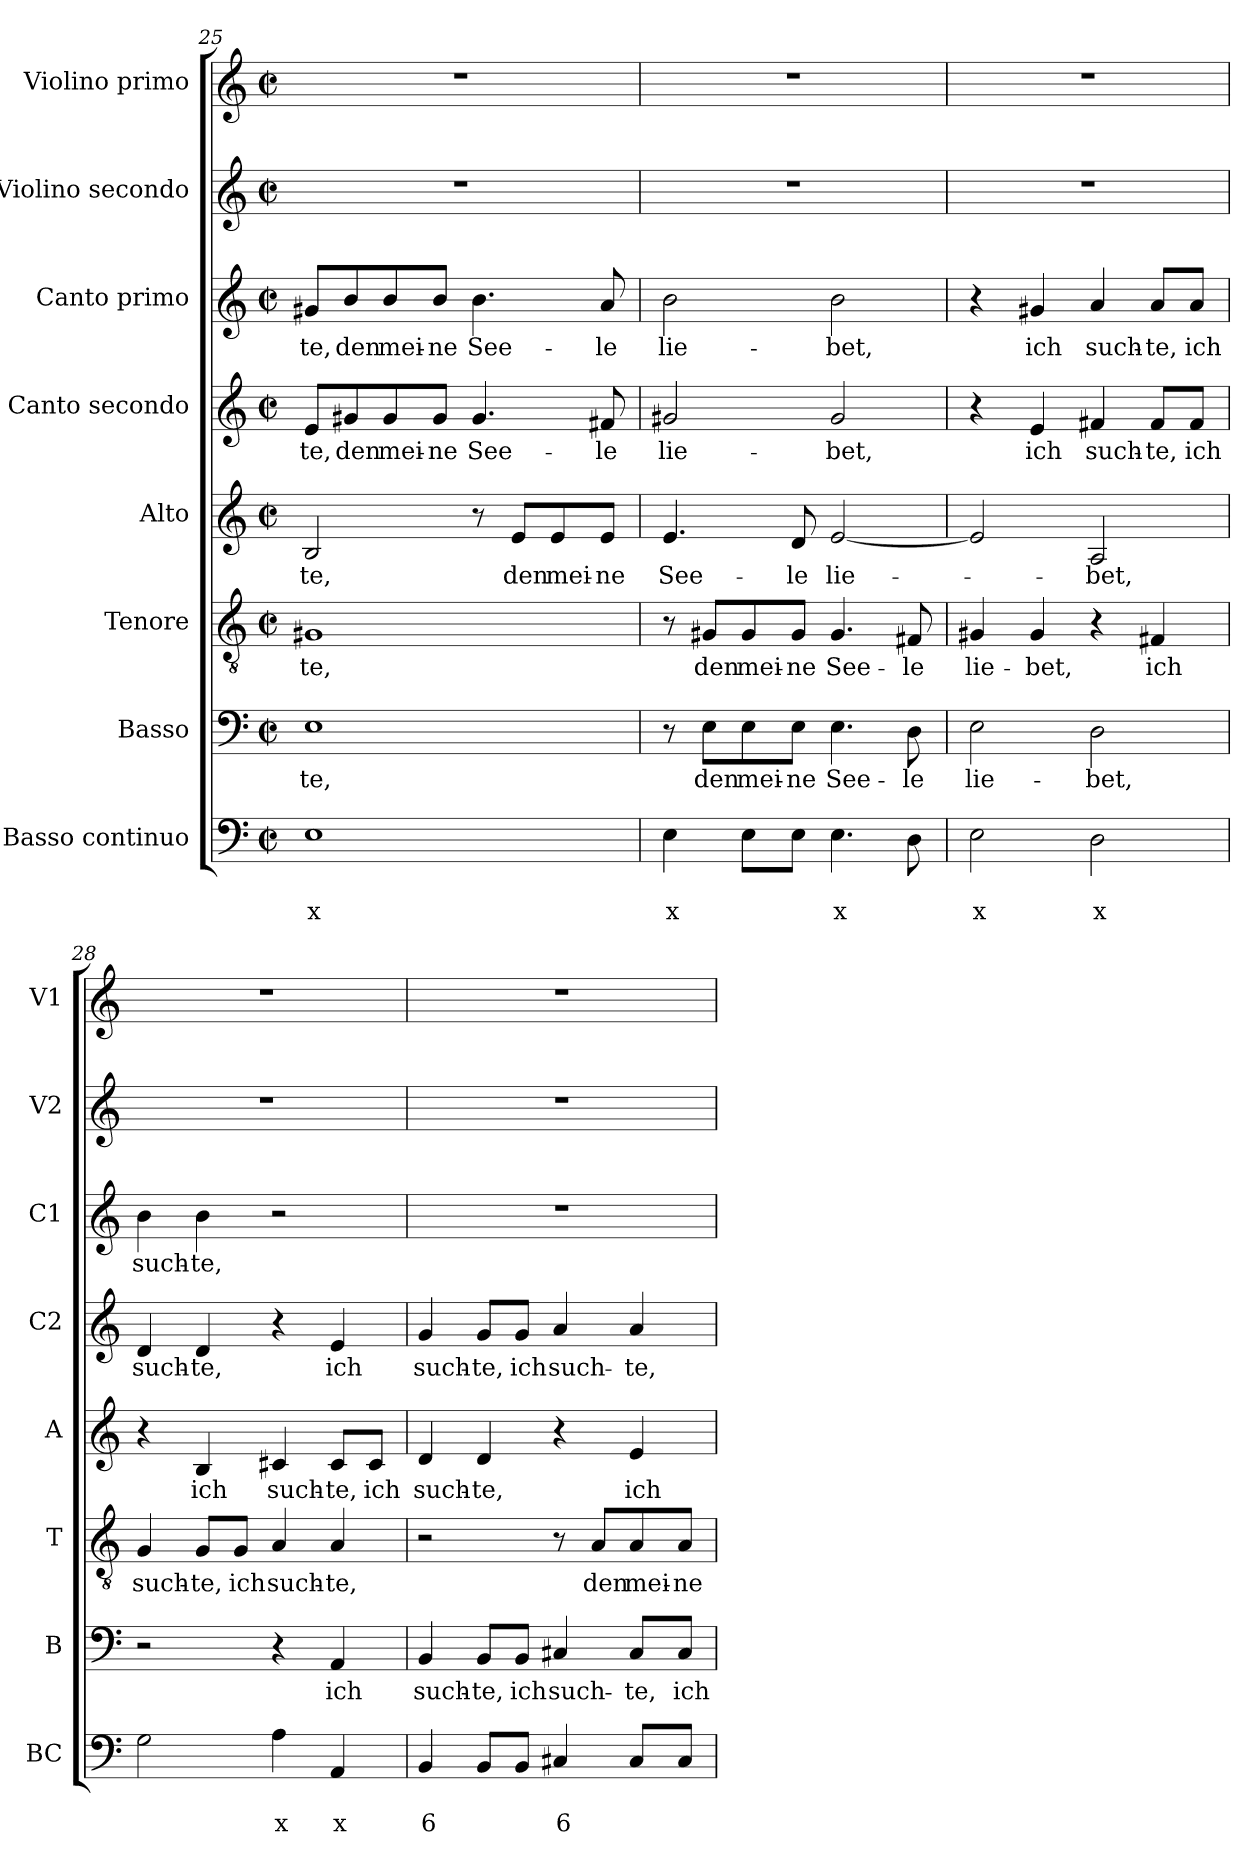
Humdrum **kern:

**kern	**text	**text	**kern	**text	**kern	**text	**kern	**text	**kern	**text	**kern	**text	**kern	**kern
*part8	*part8	*part8	*part7	*part7	*part6	*part6	*part5	*part5	*part4	*part4	*part3	*part3	*part2	*part1
*staff8	*staff8	*staff8	*staff7	*staff7	*staff6	*staff6	*staff5	*staff5	*staff4	*staff4	*staff3	*staff3	*staff2	*staff1
*I"Basso continuo	*	*	*I"Basso	*	*I"Tenore	*	*I"Alto	*	*I"Canto secondo	*	*I"Canto primo	*	*I"Violino secondo	*I"Violino primo
*I'BC	*	*	*I'B	*	*I'T	*	*I'A	*	*I'C2	*	*I'C1	*	*I'V2	*I'V1
*clefF4	*	*	*clefF4	*	*clefGv2	*	*clefG2	*	*clefG2	*	*clefG2	*	*clefG2	*clefG2
*k[]	*	*	*k[]	*	*k[]	*	*k[]	*	*k[]	*	*k[]	*	*k[]	*k[]
*C:	*	*	*C:	*	*C:	*	*C:	*	*C:	*	*C:	*	*C:	*C:
*M2/2	*	*	*M2/2	*	*M2/2	*	*M2/2	*	*M2/2	*	*M2/2	*	*M2/2	*M2/2
*met(c|)	*	*	*met(c|)	*	*met(c|)	*	*met(c|)	*	*met(c|)	*	*met(c|)	*	*met(c|)	*met(c|)
=25	=25	=25	=25	=25	=25	=25	=25	=25	=25	=25	=25	=25	=25	=25
!	!	!LO:LY:b	!	!LO:LY:b	!	!LO:LY:b	!	!LO:LY:b	!	!LO:LY:b	!	!LO:LY:b	!	!
1E	.	x	1E	-te,	1G#X	-te,	2B/	-te,	8e/L	-te,	8g#X/L	-te,	1r	1r
!	!	!	!	!	!	!	!	!	!	!LO:LY:b	!	!LO:LY:b	!	!
.	.	.	.	.	.	.	.	.	8g#X/	den	8b/	den	.	.
!	!	!	!	!	!	!	!	!	!	!LO:LY:b	!	!LO:LY:b	!	!
.	.	.	.	.	.	.	.	.	8g#/	mei-	8b/	mei-	.	.
!	!	!	!	!	!	!	!	!	!	!LO:LY:b	!	!LO:LY:b	!	!
.	.	.	.	.	.	.	.	.	8g#/J	-ne	8b/J	-ne	.	.
!	!	!	!	!	!	!	!	!	!	!LO:LY:b	!	!LO:LY:b	!	!
.	.	.	.	.	.	.	8r	.	4.g#/	See-	4.b\	See-	.	.
!	!	!	!	!	!	!	!	!LO:LY:b	!	!	!	!	!	!
.	.	.	.	.	.	.	8e/L	den	.	.	.	.	.	.
!	!	!	!	!	!	!	!	!LO:LY:b	!	!	!	!	!	!
.	.	.	.	.	.	.	8e/	mei-	.	.	.	.	.	.
!	!	!	!	!	!	!	!	!LO:LY:b	!	!LO:LY:b	!	!LO:LY:b	!	!
.	.	.	.	.	.	.	8e/J	-ne	8f#X/	-le	8a/	-le	.	.
=26	=26	=26	=26	=26	=26	=26	=26	=26	=26	=26	=26	=26	=26	=26
!	!	!LO:LY:b	!	!	!	!	!	!LO:LY:b	!	!LO:LY:b	!	!LO:LY:b	!	!
4E\	.	x	8r	.	8r	.	4.e/	See-	2g#X/	lie-	2b\	lie-	1r	1r
!	!	!	!	!LO:LY:b	!	!LO:LY:b	!	!	!	!	!	!	!	!
.	.	.	8E\L	den	8G#X/L	den	.	.	.	.	.	.	.	.
!	!	!	!	!LO:LY:b	!	!LO:LY:b	!	!	!	!	!	!	!	!
8E\L	.	.	8E\	mei-	8G#/	mei-	.	.	.	.	.	.	.	.
!	!	!	!	!LO:LY:b	!	!LO:LY:b	!	!LO:LY:b	!	!	!	!	!	!
8E\J	.	.	8E\J	-ne	8G#/J	-ne	8d/	-le	.	.	.	.	.	.
!	!	!LO:LY:b	!	!LO:LY:b	!	!LO:LY:b	!	!LO:LY:b	!	!LO:LY:b	!	!LO:LY:b	!	!
4.E\	.	x	4.E\	See-	4.G#/	See-	[2e/	lie-	2g#/	-bet,	2b\	-bet,	.	.
!	!	!	!	!LO:LY:b	!	!LO:LY:b	!	!	!	!	!	!	!	!
8D\	.	.	8D\	-le	8F#X/	-le	.	.	.	.	.	.	.	.
=27	=27	=27	=27	=27	=27	=27	=27	=27	=27	=27	=27	=27	=27	=27
!	!	!LO:LY:b	!	!LO:LY:b	!	!LO:LY:b	!	!	!	!	!	!	!	!
2E\	.	x	2E\	lie-	4G#X/	lie-	2e/]	.	4r	.	4r	.	1r	1r
!	!	!	!	!	!	!LO:LY:b	!	!	!	!LO:LY:b	!	!LO:LY:b	!	!
.	.	.	.	.	4G#/	-bet,	.	.	4e/	ich	4g#X/	ich	.	.
!	!	!LO:LY:b	!	!LO:LY:b	!	!	!	!LO:LY:b	!	!LO:LY:b	!	!LO:LY:b	!	!
2D\	.	x	2D\	-bet,	4r	.	2A/	-bet,	4f#X/	such-	4a/	such-	.	.
!	!	!	!	!	!	!LO:LY:b	!	!	!	!LO:LY:b	!	!LO:LY:b	!	!
.	.	.	.	.	4F#X/	ich	.	.	8f#/L	-te,	8a/L	-te,	.	.
!	!	!	!	!	!	!	!	!	!	!LO:LY:b	!	!LO:LY:b	!	!
.	.	.	.	.	.	.	.	.	8f#/J	ich	8a/J	ich	.	.
!!LO:PB:g=z
=28	=28	=28	=28	=28	=28	=28	=28	=28	=28	=28	=28	=28	=28	=28
!	!	!	!	!	!	!LO:LY:b	!	!	!	!LO:LY:b	!	!LO:LY:b	!	!
2G\	.	.	2r	.	4G/	such-	4r	.	4d/	such-	4b\	such-	1r	1r
!	!	!	!	!	!	!LO:LY:b	!	!LO:LY:b	!	!LO:LY:b	!	!LO:LY:b	!	!
.	.	.	.	.	8G/L	-te,	4B/	ich	4d/	-te,	4b\	-te,	.	.
!	!	!	!	!	!	!LO:LY:b	!	!	!	!	!	!	!	!
.	.	.	.	.	8G/J	ich	.	.	.	.	.	.	.	.
!	!	!LO:LY:b	!	!	!	!LO:LY:b	!	!LO:LY:b	!	!	!	!	!	!
4A\	.	x	4r	.	4A/	such-	4c#X/	such-	4r	.	2r	.	.	.
!	!	!LO:LY:b	!	!LO:LY:b	!	!LO:LY:b	!	!LO:LY:b	!	!LO:LY:b	!	!	!	!
4AA/	.	x	4AA/	ich	4A/	-te,	8c#/L	-te,	4e/	ich	.	.	.	.
!	!	!	!	!	!	!	!	!LO:LY:b	!	!	!	!	!	!
.	.	.	.	.	.	.	8c#/J	ich	.	.	.	.	.	.
=29	=29	=29	=29	=29	=29	=29	=29	=29	=29	=29	=29	=29	=29	=29
!	!	!LO:LY:b	!	!LO:LY:b	!	!	!	!LO:LY:b	!	!LO:LY:b	!	!	!	!
4BB/	.	6	4BB/	such-	2r	.	4d/	such-	4g/	such-	1r	.	1r	1r
!	!	!	!	!LO:LY:b	!	!	!	!LO:LY:b	!	!LO:LY:b	!	!	!	!
8BB/L	.	.	8BB/L	-te,	.	.	4d/	-te,	8g/L	-te,	.	.	.	.
!	!	!	!	!LO:LY:b	!	!	!	!	!	!LO:LY:b	!	!	!	!
8BB/J	.	.	8BB/J	ich	.	.	.	.	8g/J	ich	.	.	.	.
!	!	!LO:LY:b	!	!LO:LY:b	!	!	!	!	!	!LO:LY:b	!	!	!	!
4C#X/	.	6	4C#X/	such-	8r	.	4r	.	4a/	such-	.	.	.	.
!	!	!	!	!	!	!LO:LY:b	!	!	!	!	!	!	!	!
.	.	.	.	.	8A/L	den	.	.	.	.	.	.	.	.
!	!	!	!	!LO:LY:b	!	!LO:LY:b	!	!LO:LY:b	!	!LO:LY:b	!	!	!	!
8C#/L	.	.	8C#/L	-te,	8A/	mei-	4e/	ich	4a/	-te,	.	.	.	.
!	!	!	!	!LO:LY:b	!	!LO:LY:b	!	!	!	!	!	!	!	!
8C#/J	.	.	8C#/J	ich	8A/J	-ne	.	.	.	.	.	.	.	.
=	=	=	=	=	=	=	=	=	=	=	=	=	=	=
*-	*-	*-	*-	*-	*-	*-	*-	*-	*-	*-	*-	*-	*-	*-
